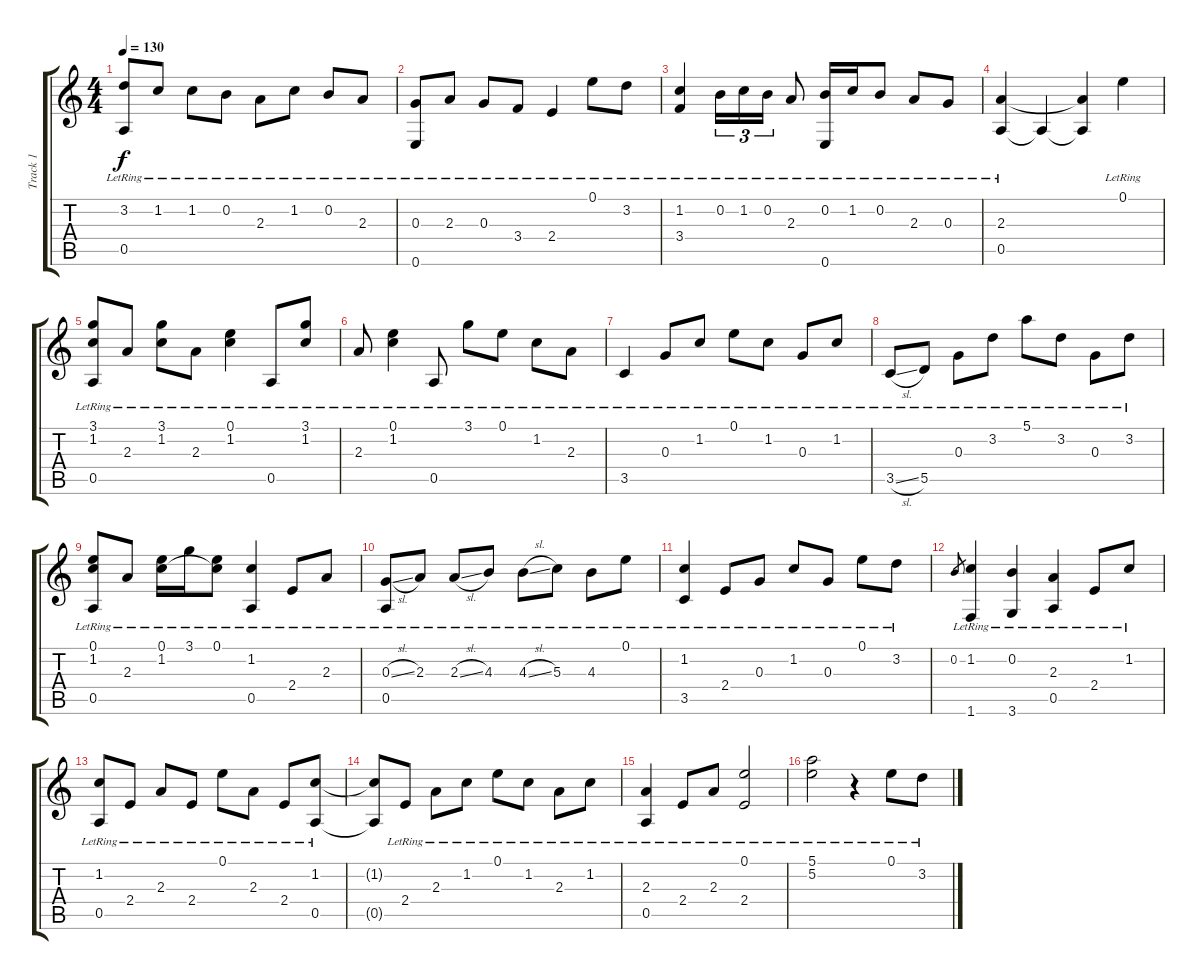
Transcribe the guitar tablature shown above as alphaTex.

\track ("Track 1" "Track 1") {instrument acousticguitarsteel}
\staff {score tabs}
\tuning (E4 B3 G3 D3 A2 E2) {hide}
\ts (4 4)
\tempo 130
\clef g2
\ks c
(3.2{lr} 0.5{lr}).8{dy f} 1.2{lr}.8 1.2{lr}.8 0.2{lr}.8 2.3{lr}.8 1.2{lr}.8 0.2{lr}.8 2.3{lr}.8 |
(0.3{lr} 0.6{lr}).8 2.3{lr}.8 0.3{lr}.8 3.4{lr}.8 2.4{lr}.4 0.1{lr}.8 3.2{lr}.8 |
(1.2{lr} 3.4{lr}).4 0.2{lr}.16{tu (3 2)} 1.2{lr}.16{tu (3 2)} 0.2{lr}.16{tu (3 2)} 2.3{lr}.8 (0.2{lr} 0.6{lr}).16 1.2{lr}.16 0.2{lr}.8 2.3{lr}.8 0.3{lr}.8 |
(2.3{lr} 0.5{lr}).4 0.5{t}.4 (2.3{t} 0.5{t}).4 0.1{lr}.4 |
(3.1{lr} 1.2{lr} 0.5{lr}).8 2.3{lr}.8 (3.1{lr} 1.2{lr}).8 2.3{lr}.8 (0.1{lr} 1.2{lr}).4 0.5{lr}.8 (3.1{lr} 1.2{lr}).8 |
2.3{lr}.8 (0.1{lr} 1.2{lr}).4 0.5{lr}.8 3.1{lr}.8 0.1{lr}.8 1.2{lr}.8 2.3{lr}.8 |
3.5{lr}.4 0.3{lr}.8 1.2{lr}.8 0.1{lr}.8 1.2{lr}.8 0.3{lr}.8 1.2{lr}.8 |
3.5{sl lr}.8 5.5{lr}.8 0.3{lr}.8 3.2{lr}.8 5.1{lr}.8 3.2{lr}.8 0.3{lr}.8 3.2{lr}.8 |
(0.1{lr} 1.2{lr} 0.5{lr}).8 2.3{lr}.8 (0.1{lr} 1.2{lr}).16 3.1{lr}.16 (0.1{lr} 1.2{t}).8 (1.2{lr} 0.5{lr}).4 2.4{lr}.8 2.3{lr}.8 |
(0.3{sl lr} 0.5{lr}).8 2.3{lr}.8 2.3{sl lr}.8 4.3{lr}.8 4.3{sl lr}.8 5.3{lr}.8 4.3{lr}.8 0.1{lr}.8 |
(1.2{lr} 3.5{lr}).4 2.4{lr}.8 0.3{lr}.8 1.2{lr}.8 0.3{lr}.8 0.1{lr}.8 3.2{lr}.8 |
0.2.8{gr} (1.2{lr} 1.6{lr}).4 (0.2{lr} 3.6{lr}).4 (2.3{lr} 0.5{lr}).4 2.4{lr}.8 1.2{lr}.8 |
(1.2{lr} 0.5{lr}).8 2.4{lr}.8 2.3{lr}.8 2.4{lr}.8 0.1{lr}.8 2.3{lr}.8 2.4{lr}.8 (1.2{lr} 0.5{lr}).8 |
(1.2{t} 0.5{t}).8 2.4{lr}.8 2.3{lr}.8 1.2{lr}.8 0.1{lr}.8 1.2{lr}.8 2.3{lr}.8 1.2{lr}.8 |
(2.3{lr} 0.5{lr}).4 2.4{lr}.8 2.3{lr}.8 (0.1{lr} 2.4{lr}).2 |
(5.1{lr} 5.2{lr}).2 r.4 0.1{lr}.8 3.2{lr}.8
